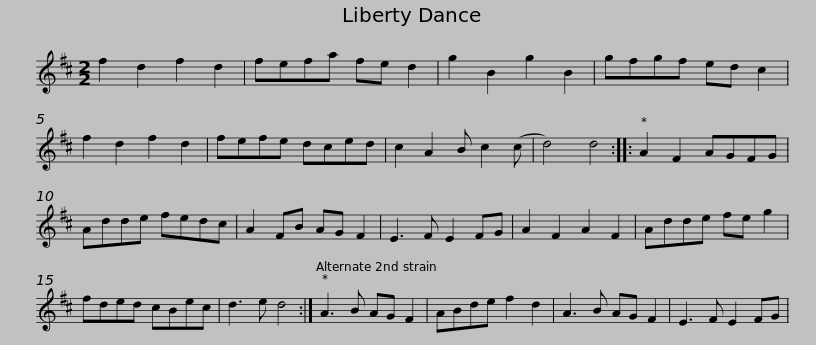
X:1
L:1/8
M:2/2
I:linebreak $
K:D
V:1 treble
V:1
 f2 d2 f2 d2 | fefa fe d2 | g2 B2 g2 B2 | gfgf ed c2 | f2 d2 f2 d2 | %5
 fefe dced | c2 A2 B c2 (c | d4) d4 ::$ A2 F2 AGFG | Adde fedc | %10
 A2 FB AG F2 | E3 F E2 FG | A2 F2 A2 F2 | Adde fe g2 |$ fded cBec | %15
 d3 e d4 :| A3 B AG F2 | ABde f2 d2 | A3 B AG F2 | E3 F E2 FG | %20
